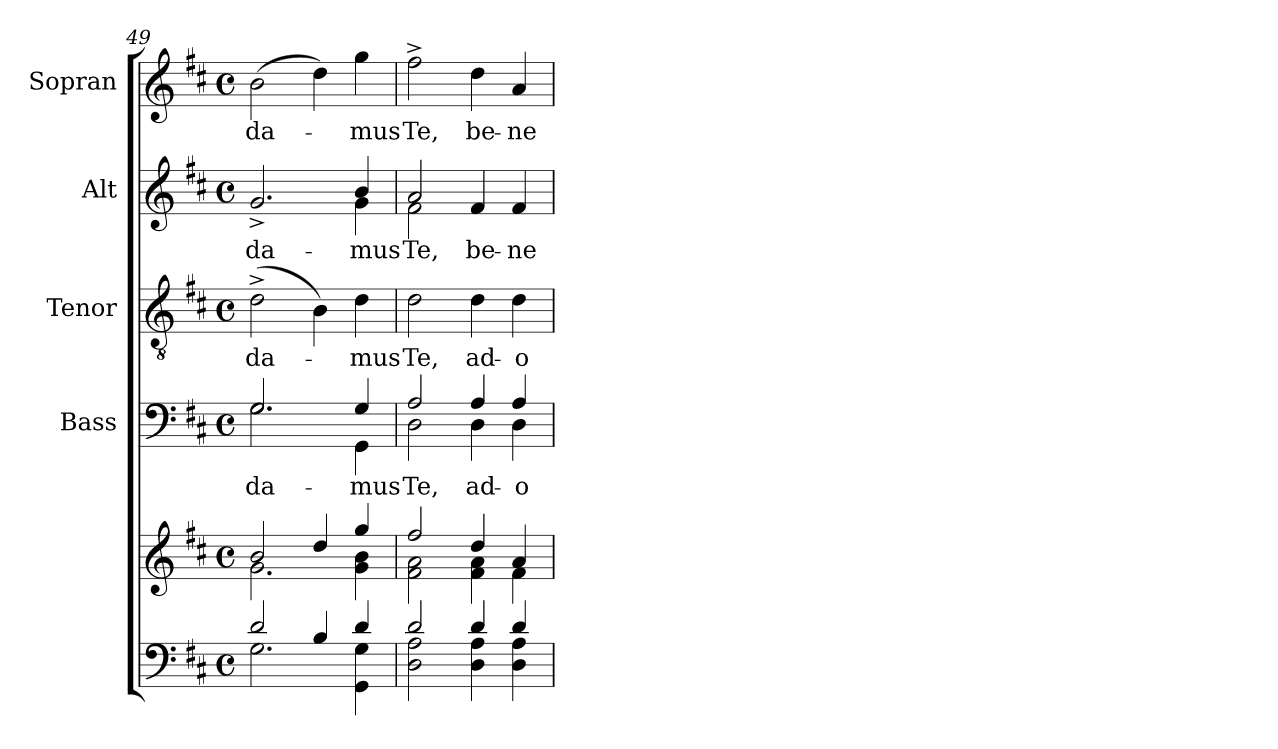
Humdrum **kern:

**kern	**kern	**kern	**text	**kern	**text	**kern	**text	**kern	**text
*part5	*part5	*part4	*part4	*part3	*part3	*part2	*part2	*part1	*part1
*staff6	*staff5	*staff4	*staff4	*staff3	*staff3	*staff2	*staff2	*staff1	*staff1
*	*	*I"Bass	*	*I"Tenor	*	*I"Alt	*	*I"Sopran	*
*	*	*I'B.	*	*I'T.	*	*I'A.	*	*I'S.	*
*clefF4	*clefG2	*clefF4	*	*clefGv2	*	*clefG2	*	*clefG2	*
*k[f#c#]	*k[f#c#]	*k[f#c#]	*	*k[f#c#]	*	*k[f#c#]	*	*k[f#c#]	*
*D:	*D:	*D:	*	*D:	*	*D:	*	*D:	*
*M4/4	*M4/4	*M4/4	*	*M4/4	*	*M4/4	*	*M4/4	*
*met(c)	*met(c)	*met(c)	*	*met(c)	*	*met(c)	*	*met(c)	*
=49	=49	=49	=49	=49	=49	=49	=49	=49	=49
*^	*^	*	*	*	*	*	*	*	*
!	!	!	!	!	!LO:LY:b	!	!LO:LY:b	!	!LO:LY:b	!	!LO:LY:b
*	*	*	*	*^	*	*	*	*^	*	*	*
2d/	2.G\	2b/	2.g\	2.G/	2.G\	-da-	(>2d^>\	-da-	2.g^>/	2.ryy	-da-	(>2b\	-da-
4B/	.	4dd/	.	.	.	.	4B\)	.	.	.	.	4dd\)	.
!	!	!	!	!	!	!LO:LY:b	!	!LO:LY:b	!	!	!LO:LY:b	!	!LO:LY:b
4d/	4GG\ 4G\	4gg/	4g\ 4b\	4G/	4GG\	-mus	4d\	-mus	4b/	4g\	-mus	4gg\	-mus
=50	=50	=50	=50	=50	=50	=50	=50	=50	=50	=50	=50	=50	=50
!	!	!	!	!	!	!LO:LY:b	!	!LO:LY:b	!	!	!LO:LY:b	!	!LO:LY:b
2d/	2D\ 2A\	2ff#/	2f#\ 2a\	2A/	2D\	Te,	2d\	Te,	2a/	2f#\	Te,	2ff#^>\	Te,
!	!	!	!	!	!	!LO:LY:b	!	!LO:LY:b	!	!	!LO:LY:b	!	!LO:LY:b
4d/	4D\ 4A\	4dd/	4f#\ 4a\	4A/	4D\	ad-	4d\	ad-	4f#/	2ryy	be-	4dd\	be-
!	!	!	!	!	!	!LO:LY:b	!	!LO:LY:b	!	!	!LO:LY:b	!	!LO:LY:b
4d/	4D\ 4A\	4a/	4f#\	4A/	4D\	-o-	4d\	-o-	4f#/	.	-ne-	4a/	-ne-
*v	*v	*	*	*v	*v	*	*	*	*v	*v	*	*	*
*	*v	*v	*	*	*	*	*	*	*	*
=	=	=	=	=	=	=	=	=	=
*-	*-	*-	*-	*-	*-	*-	*-	*-	*-
